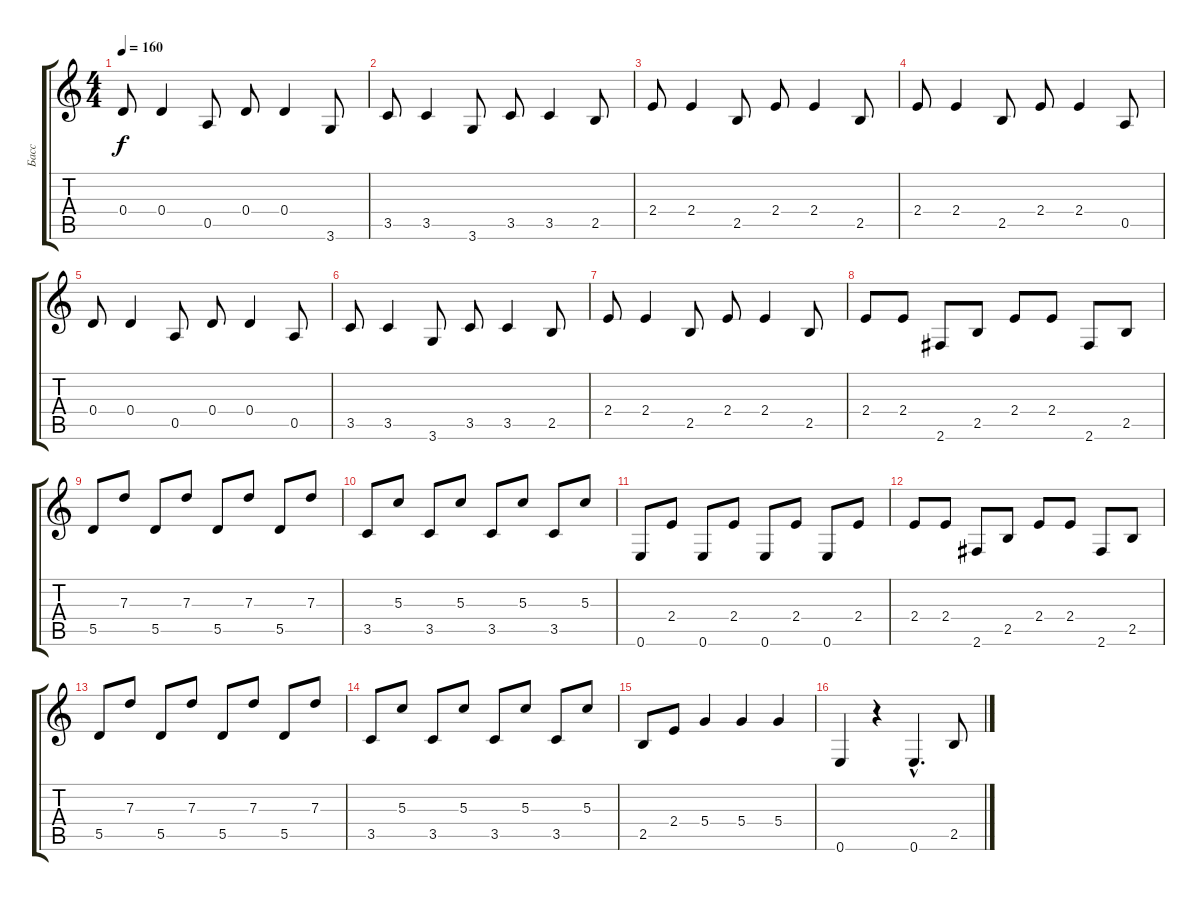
\track ("Басс" "Басс") {instrument electricbassfinger}
\staff {score tabs}
\tuning (E4 B3 G3 D3 A2 E2) {hide}
\ts (4 4)
\tempo 160
\clef g2
\ks c
0.4.8{dy f} 0.4.4 0.5.8 0.4.8 0.4.4 3.6.8 |
3.5.8 3.5.4 3.6.8 3.5.8 3.5.4 2.5.8 |
2.4.8 2.4.4 2.5.8 2.4.8 2.4.4 2.5.8 |
2.4.8 2.4.4 2.5.8 2.4.8 2.4.4 0.5.8 |
0.4.8 0.4.4 0.5.8 0.4.8 0.4.4 0.5.8 |
3.5.8 3.5.4 3.6.8 3.5.8 3.5.4 2.5.8 |
2.4.8 2.4.4 2.5.8 2.4.8 2.4.4 2.5.8 |
2.4.8 2.4.8 2.6.8 2.5.8 2.4.8 2.4.8 2.6.8 2.5.8 |
5.5.8 7.3.8 5.5.8 7.3.8 5.5.8 7.3.8 5.5.8 7.3.8 |
3.5.8 5.3.8 3.5.8 5.3.8 3.5.8 5.3.8 3.5.8 5.3.8 |
0.6.8 2.4.8 0.6.8 2.4.8 0.6.8 2.4.8 0.6.8 2.4.8 |
2.4.8 2.4.8 2.6.8 2.5.8 2.4.8 2.4.8 2.6.8 2.5.8 |
5.5.8 7.3.8 5.5.8 7.3.8 5.5.8 7.3.8 5.5.8 7.3.8 |
3.5.8 5.3.8 3.5.8 5.3.8 3.5.8 5.3.8 3.5.8 5.3.8 |
2.5.8 2.4.8 5.4.4 5.4.4 5.4.4 |
0.6.4 r.4 0.6{hac}.4{d} 2.5.8
